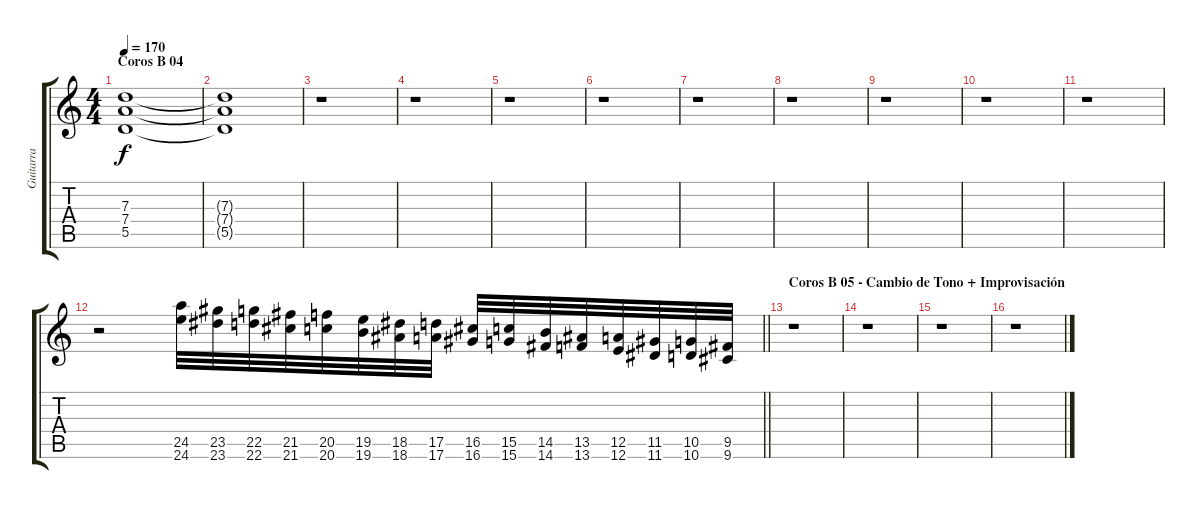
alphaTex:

\track ("Guitarra" "Guitarra") {instrument distortionguitar}
\staff {score tabs}
\tuning (E4 B3 G3 D3 A2 E2) {hide}
\ts (4 4)
\section ("" "Coros B 04")
\tempo 170
\clef g2
\ks c
(7.3 7.4 5.5).1{dy f} |
(7.3{t} 7.4{t} 5.5{t}).1{volume 2} |
r.1 |
r.1 |
r.1 |
r.1 |
r.1 |
r.1 |
r.1 |
r.1 |
r.1 |
\barLineRight lightlight
r.2{volume 16} (24.5 24.6).32 (23.5 23.6).32 (22.5 22.6).32 (21.5 21.6).32 (20.5 20.6).32 (19.5 19.6).32 (18.5 18.6).32 (17.5 17.6).32 (16.5 16.6).32 (15.5 15.6).32 (14.5 14.6).32 (13.5 13.6).32 (12.5 12.6).32 (11.5 11.6).32 (10.5 10.6).32 (9.5 9.6).32 |
\section ("" "Coros B 05 - Cambio de Tono + Improvisación")
r.1 |
r.1 |
r.1 |
r.1
